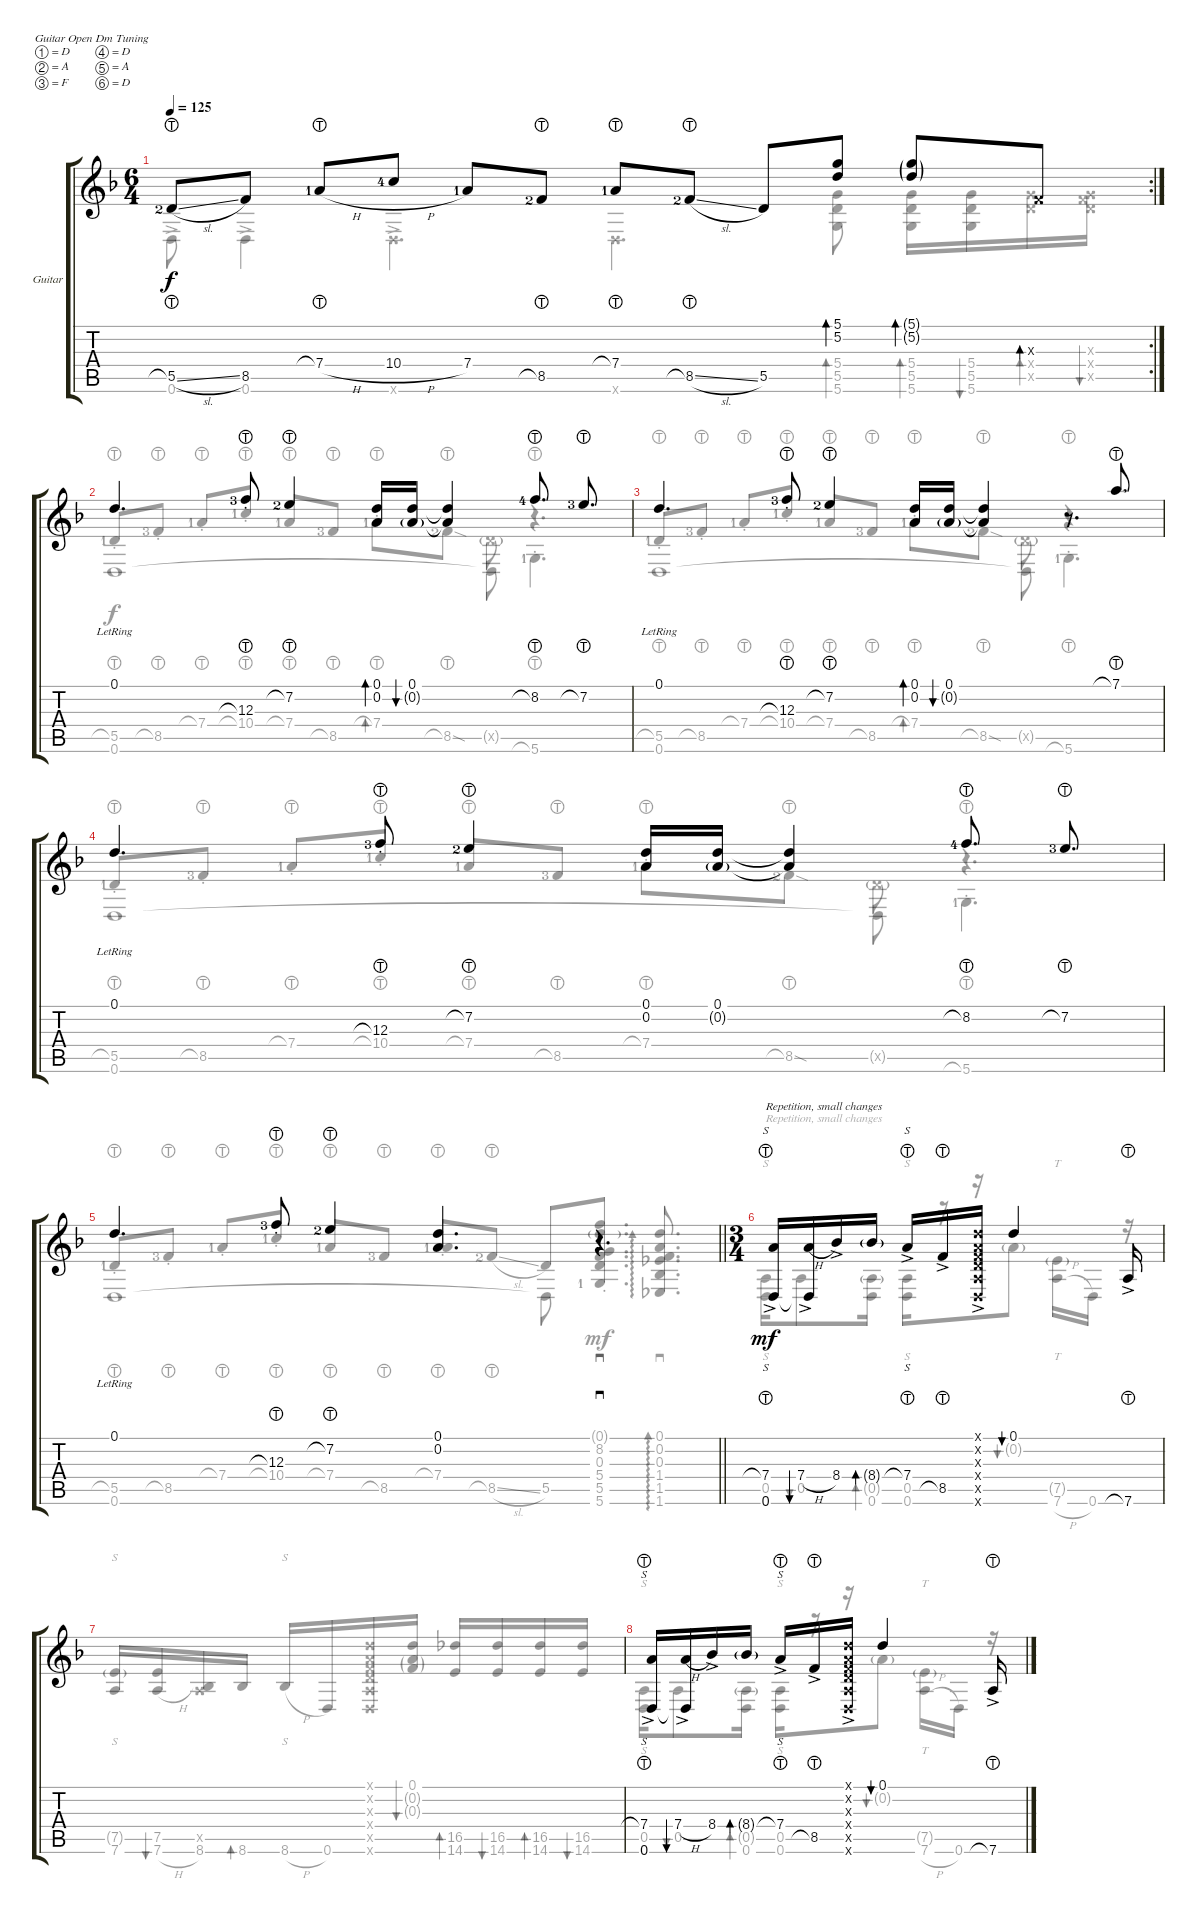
\defaultSystemsLayout 4
\bracketExtendMode groupsimilarinstruments
\firstSystemTrackNameOrientation horizontal
\otherSystemsTrackNameOrientation horizontal
\track ("Acoustic Guitar" "Guitar") {instrument acousticguitarsteel}
\staff {score tabs}
\tuning (D4 A3 F3 D3 A2 D2)
\voice
\rc 2
\ts (6 4)
\tempo 125
\clef g2
\ks dminor
5.5{sl lht lf 3 acc forcenatural}.8{dy f beam Up} 8.5{acc forcenatural}.8{beam Up} 7.4{h lht lf 2 acc forcenatural}.8{beam Up} 10.4{h lf 5 acc forcenatural}.8{beam Up} 7.4{lf 2 acc forcenatural}.8{beam Up} 8.5{lht lf 3 acc forcenatural}.8{beam Up} 7.4{lht lf 2 acc forcenatural}.8{beam Up} 8.5{sl lht lf 3 acc forcenatural}.8{beam Up} 5.5{acc forcenatural}.8{beam Up} (5.1{acc forcenatural} 5.2{acc forcenatural}).8{bd 30 beam Up} (5.1{g acc forcenatural} 5.2{g acc forcenatural}).8{bd 30 beam Up} 0.3{x acc forcenatural}.8{bd 0 beam Up} |
0.1{lr acc forcenatural}.4{d beam Up} 12.3{lht st lf 4 acc forcenatural}.8{beam Up} 7.2{lht lf 3 acc forcenatural}.4{beam Up} (0.1{acc forcenatural} 0.2{acc forcenatural}).16{bd 30 beam Up} (0.1{acc forcenatural} 0.2{g acc forcenatural}).16{bu 30 beam Up} (0.1{t acc forcenatural} 0.2{t acc forcenatural}).4{beam Up} 8.2{lht lf 5 acc forcenatural}.8{d beam Up} 7.2{lht lf 4 acc forcenatural}.8{d beam Up} |
\scale
0.60415 0.1{lr acc forcenatural}.4{d beam Up} 12.3{lht st lf 4 acc forcenatural}.8{beam Up} 7.2{lht lf 3 acc forcenatural}.4{beam Up} (0.1{acc forcenatural} 0.2{acc forcenatural}).16{bd 30 beam Up} (0.1{acc forcenatural} 0.2{g acc forcenatural}).16{bu 30 beam Up} (0.1{t acc forcenatural} 0.2{t acc forcenatural}).4{beam Up} r.8{d beam Up} 7.1{lht acc forcenatural}.8{d beam Up} |
\scale
0.395823 0.1{lr acc forcenatural}.4{d beam Up} 12.3{lht st lf 4 acc forcenatural}.8{beam Up} 7.2{lht lf 3 acc forcenatural}.4{beam Up} (0.1{acc forcenatural} 0.2{acc forcenatural}).16{beam Up} (0.1{acc forcenatural} 0.2{g acc forcenatural}).16{beam Up} (0.1{t acc forcenatural} 0.2{t acc forcenatural}).4{beam Up} 8.2{lht lf 5 acc forcenatural}.8{d beam Up} 7.2{lht lf 4 acc forcenatural}.8{d beam Up} |
\scale
0.611649
\barLineRight lightlight
0.1{lr acc forcenatural}.4{d beam Up} 12.3{lht st lf 4 acc forcenatural}.8{beam Up} 7.2{lht lf 3 acc forcenatural}.4{beam Up} (0.1{acc forcenatural} 0.2{acc forcenatural}).4{d beam Up} r.4{d sd beam Up} |
\ts (3 4)
\scale
0.388261 (7.4{lht ac acc forcenatural} 0.6{acc forcenatural}).16{s txt "Repetition, small changes" dy mf beam Up} (7.4{h ac acc forcenatural} 0.6{t acc forcenatural}).16{bu 30 beam Up} 8.4{ac acc b}.16{beam Up} 8.4{g acc b}.16{bd 0 beam Up} 7.4{lht ac acc forcenatural}.16{s beam Up} 8.5{lht ac acc forcenatural}.16{beam Up} (0.6{ac x acc forcenatural} 0.5{ac x acc forcenatural} 0.4{ac x acc forcenatural} 0.3{ac x acc forcenatural} 0.2{ac x acc forcenatural} 0.1{ac x acc forcenatural}).16{beam Up} 0.1{acc forcenatural}.4{bu 30 beam Up} 7.6{lht ac acc forcenatural}.16{beam Up} |
|
(7.4{lht ac acc forcenatural} 0.6{acc forcenatural}).16{s beam Up} (7.4{h ac acc forcenatural} 0.6{t acc forcenatural}).16{bu 30 beam Up} 8.4{ac acc b}.16{beam Up} 8.4{g acc b}.16{bd 0 beam Up} 7.4{lht ac acc forcenatural}.16{s beam Up} 8.5{lht ac acc forcenatural}.16{beam Up} (0.6{ac x acc forcenatural} 0.5{ac x acc forcenatural} 0.4{ac x acc forcenatural} 0.3{ac x acc forcenatural} 0.2{ac x acc forcenatural} 0.1{ac x acc forcenatural}).16{beam Up} 0.1{acc forcenatural}.4{bu 30 beam Up} 7.6{lht ac acc forcenatural}.16{beam Up}
\voice
\clef g2
\ottava regular
\simile none
\ks dminor
0.6{ac acc forcenatural}.8{dy f beam Down} 0.6{ac acc forcenatural}.4{beam Down} 0.6{ac x acc forcenatural}.4{d beam Down} 0.6{x acc forcenatural}.4{d beam Down} (5.6{acc forcenatural} 5.5{acc forcenatural} 5.4{acc forcenatural}).8{bd 30 beam Down} (5.4{acc forcenatural} 5.5{acc forcenatural} 5.6{acc forcenatural}).16{bd 30 beam Down} (5.6{acc forcenatural} 5.5{acc forcenatural} 5.4{acc forcenatural}).16{bu 30 beam Down} (5.4{x acc forcenatural} 5.5{x acc forcenatural}).16{bd 30 beam Down} (5.5{x acc forcenatural} 5.4{x acc forcenatural} 0.3{x acc forcenatural}).16{bu 30 beam Down} |
0.6{acc forcenatural}.1{beam Down} 0.6{t acc forcenatural}.8{beam Down} r.4{d beam Down} |
0.6{acc forcenatural}.1{beam Down} 0.6{t acc forcenatural}.8{beam Down} r.4{d beam Down} |
0.6{acc forcenatural}.1{beam Down} 0.6{t acc forcenatural}.8{beam Down} r.4{d beam Down} |
\barLineRight lightlight
0.6{acc forcenatural}.1{beam Down} 0.6{t acc forcenatural}.8{beam Down} r.4{d sd beam Down} |
(0.6{acc forcenatural} 0.5{acc forcenatural}).16{s txt "Repetition, small changes" dy mf beam Down} 0.5{acc forcenatural}.8{bu 30 beam Down} (0.6{acc forcenatural} 0.5{g acc forcenatural}).16{bd 30 beam Down} (0.6{acc forcenatural} 0.5{acc forcenatural}).16{s beam Down} r.16{beam Down} r.16{beam Down} 0.2{g acc forcenatural}.8{bu 30 beam Down} (7.6{h acc forcenatural} 7.5{g acc forcenatural}).16{tt beam Down} 0.6{acc forcenatural}.16{beam Down} r.16{beam Down} |
(7.6{acc forcenatural} 7.5{g acc forcenatural}).16{s beam Up} (7.5{acc forcenatural} 7.6{h acc forcenatural}).16{bu 30 beam Up} (8.6{acc b} 0.5{x acc forcenatural}).16{beam Up} 8.6{acc b}.16{bd 30 beam Up} 8.6{h acc b}.16{s beam Up} 0.6{acc forcenatural}.16{beam Up} (0.6{x acc forcenatural} 0.5{x acc forcenatural} 0.4{x acc forcenatural} 0.3{x acc forcenatural} 0.2{x acc forcenatural} 0.1{x acc forcenatural}).16{beam Up} (0.2{g acc forcenatural} 0.3{g acc forcenatural} 0.1{acc forcenatural}).16{bu 30 beam Up} (16.5{acc b} 14.6{acc forcenatural}).16{bd 30 beam Up} (16.5{acc b} 14.6{acc forcenatural}).16{bu 30 beam Up} (16.5{acc b} 14.6{acc forcenatural}).16{bd 30 beam Up} (16.5{acc b} 14.6{acc forcenatural}).16{bu 30 beam Up} |
(0.6{acc forcenatural} 0.5{acc forcenatural}).16{s beam Down} 0.5{acc forcenatural}.8{bu 30 beam Down} (0.6{acc forcenatural} 0.5{g acc forcenatural}).16{bd 30 beam Down} (0.6{acc forcenatural} 0.5{acc forcenatural}).16{s beam Down} r.16{beam Down} r.16{beam Down} 0.2{g acc forcenatural}.8{bu 30 beam Down} (7.6{h acc forcenatural} 7.5{g acc forcenatural}).16{tt beam Down} 0.6{acc forcenatural}.16{beam Down} r.16{beam Down}
\voice
\clef g2
\ottava regular
\simile none
\ks dminor
|
5.5{lht st lf 2 acc forcenatural}.8{dy f beam Up} 8.5{lht st lf 4 acc forcenatural}.8{beam Up} 7.4{lht st lf 2 acc forcenatural}.8{beam Up} 10.4{lht st lf 2 acc forcenatural}.8{beam Up} 7.4{lht lf 2 acc forcenatural}.8{beam Up} 8.5{lht lf 4 acc forcenatural}.8{beam Up} 7.4{lht st lf 2 acc forcenatural}.8{bd 30 beam Down} 8.5{sod lht lf 3 acc forcenatural}.8{beam Down} 5.5{g x acc forcenatural}.8{beam Down} 5.6{lht st lf 2 acc forcenatural}.4{d beam Down} |
5.5{lht st lf 2 acc forcenatural}.8{beam Up} 8.5{lht st lf 4 acc forcenatural}.8{beam Up} 7.4{lht st lf 2 acc forcenatural}.8{beam Up} 10.4{lht st lf 2 acc forcenatural}.8{beam Up} 7.4{lht lf 2 acc forcenatural}.8{beam Up} 8.5{lht lf 4 acc forcenatural}.8{beam Up} 7.4{lht st lf 2 acc forcenatural}.8{bd 30 beam Down} 8.5{sod lht lf 3 acc forcenatural}.8{beam Down} 5.5{g x acc forcenatural}.8{beam Down} 5.6{lht st lf 2 acc forcenatural}.4{d beam Down} |
5.5{lht st lf 2 acc forcenatural}.8{beam Up} 8.5{lht st lf 4 acc forcenatural}.8{beam Up} 7.4{lht st lf 2 acc forcenatural}.8{beam Up} 10.4{lht st lf 2 acc forcenatural}.8{beam Up} 7.4{lht lf 2 acc forcenatural}.8{beam Up} 8.5{lht lf 4 acc forcenatural}.8{beam Up} 7.4{lht st lf 2 acc forcenatural}.8{beam Down} 8.5{sod lht lf 3 acc forcenatural}.8{beam Down} 5.5{g x acc forcenatural}.8{beam Down} 5.6{lht st lf 2 acc forcenatural}.4{d beam Down} |
\barLineRight lightlight
5.5{lht st lf 2 acc forcenatural}.8{beam Up} 8.5{lht st lf 4 acc forcenatural}.8{beam Up} 7.4{lht st lf 2 acc forcenatural}.8{beam Up} 10.4{lht st lf 2 acc forcenatural}.8{beam Up} 7.4{lht lf 2 acc forcenatural}.8{beam Up} 8.5{lht lf 4 acc forcenatural}.8{beam Up} 7.4{lht st lf 2 acc forcenatural}.8{beam Up} 8.5{sl lht lf 3 acc forcenatural}.8{beam Up} 5.5{acc forcenatural}.8{beam Up} (5.6{st lf 2 acc forcenatural} 5.5{acc forcenatural} 5.4{acc forcenatural} 0.3{acc forcenatural} 8.2{acc forcenatural} 0.1{g acc forcenatural}).8{d sd dy mf beam Up} (0.1{acc forcenatural} 0.2{acc forcenatural} 0.3{acc forcenatural} 1.4{acc b} 1.5{acc b} 1.6{acc b}).8{d sd ad 0 beam Up} |
|
|
